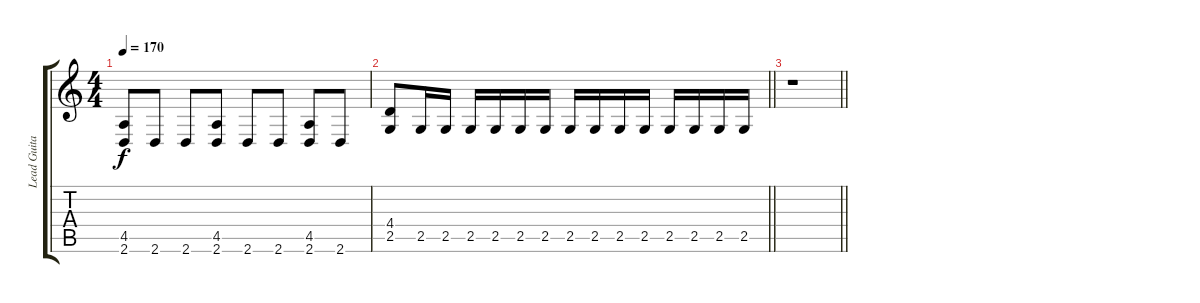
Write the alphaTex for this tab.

\track ("Lead Guitar" "Lead Guita") {instrument overdrivenguitar}
\staff {score tabs}
\tuning (C4 G3 Eb3 Bb2 F2 C2) {hide}
\ts (4 4)
\tempo 170
\clef g2
\ks c
(4.5 2.6).8{dy f} 2.6.8 2.6.8 (4.5 2.6).8 2.6.8 2.6.8 (4.5 2.6).8 2.6.8 |
\barLineRight lightlight
(4.4 2.5).8 2.5.16 2.5.16 2.5.16 2.5.16 2.5.16 2.5.16 2.5.16 2.5.16 2.5.16 2.5.16 2.5.16 2.5.16 2.5.16 2.5.16 |
\barLineRight lightlight
r.1
